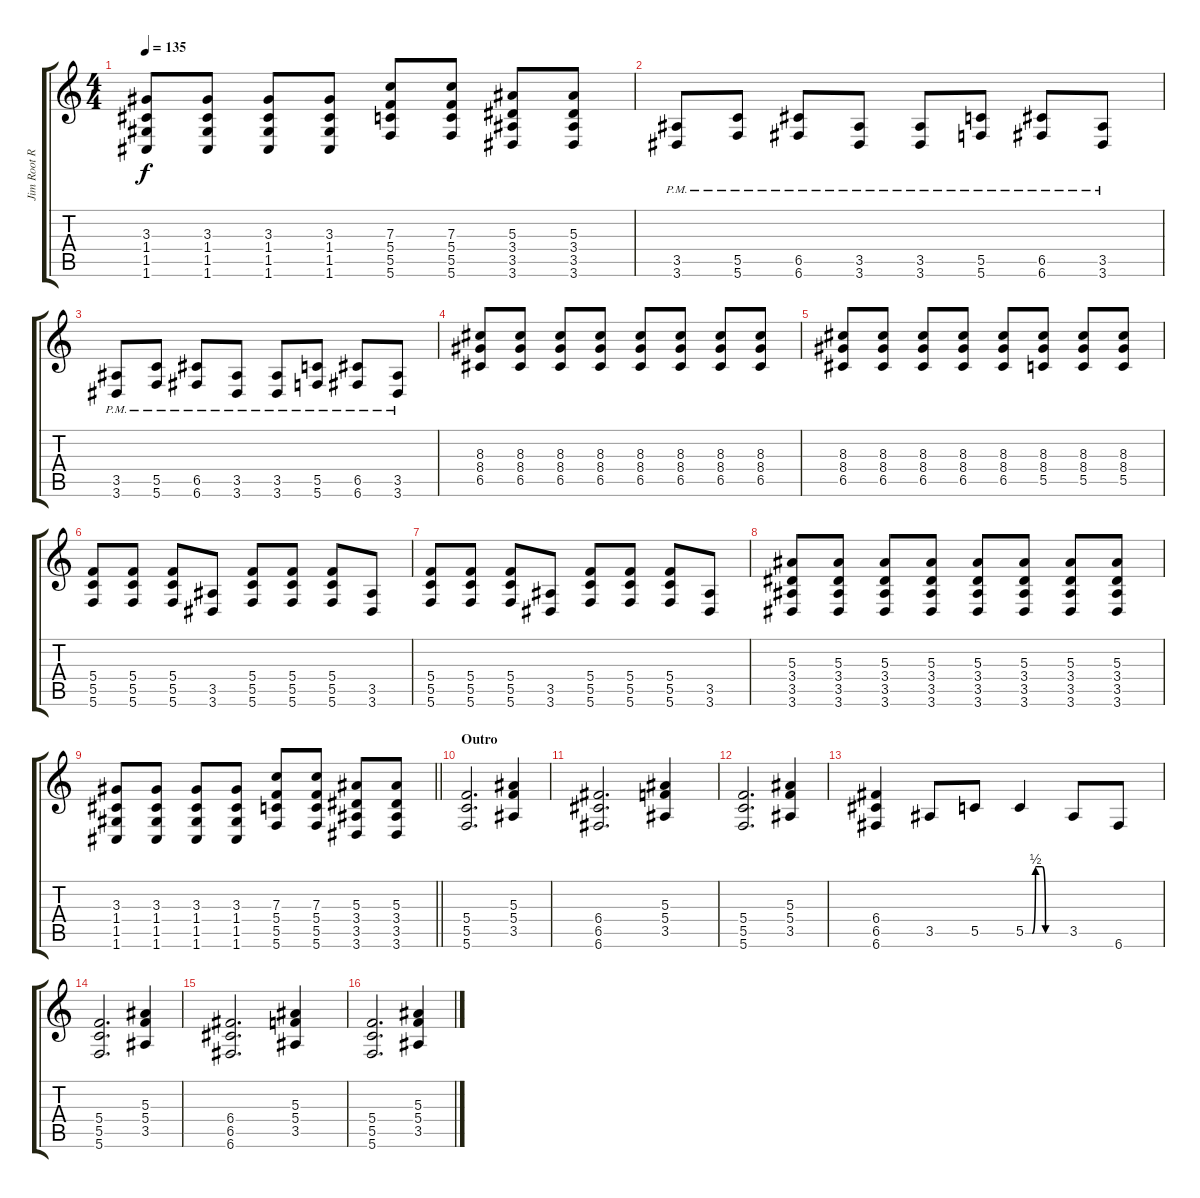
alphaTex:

\track ("Jim Root Rithm Guitar Guitar" "Jim Root R") {instrument distortionguitar}
\staff {score tabs}
\tuning (D4 A3 F3 C3 G2 C2) {hide}
\ts (4 4)
\tempo 135
\clef g2
\ks c
(3.3 1.4 1.5 1.6).8{dy f} (3.3 1.4 1.5 1.6).8 (3.3 1.4 1.5 1.6).8 (3.3 1.4 1.5 1.6).8 (7.3 5.4 5.5 5.6).8 (7.3 5.4 5.5 5.6).8 (5.3 3.4 3.5 3.6).8 (5.3 3.4 3.5 3.6).8 |
(3.5{pm} 3.6{pm}).8 (5.5{pm} 5.6{pm}).8 (6.5{pm} 6.6{pm}).8 (3.5{pm} 3.6{pm}).8 (3.5{pm} 3.6{pm}).8 (5.5{pm} 5.6{pm}).8 (6.5{pm} 6.6{pm}).8 (3.5{pm} 3.6{pm}).8 |
(3.5{pm} 3.6{pm}).8 (5.5{pm} 5.6{pm}).8 (6.5{pm} 6.6{pm}).8 (3.5{pm} 3.6{pm}).8 (3.5{pm} 3.6{pm}).8 (5.5{pm} 5.6{pm}).8 (6.5{pm} 6.6{pm}).8 (3.5{pm} 3.6{pm}).8 |
(8.3 8.4 6.5).8 (8.3 8.4 6.5).8 (8.3 8.4 6.5).8 (8.3 8.4 6.5).8 (8.3 8.4 6.5).8 (8.3 8.4 6.5).8 (8.3 8.4 6.5).8 (8.3 8.4 6.5).8 |
(8.3 8.4 6.5).8 (8.3 8.4 6.5).8 (8.3 8.4 6.5).8 (8.3 8.4 6.5).8 (8.3 8.4 6.5).8 (8.3 8.4 5.5).8 (8.3 8.4 5.5).8 (8.3 8.4 5.5).8 |
(5.4 5.5 5.6).8 (5.4 5.5 5.6).8 (5.4 5.5 5.6).8 (3.5 3.6).8 (5.4 5.5 5.6).8 (5.4 5.5 5.6).8 (5.4 5.5 5.6).8 (3.5 3.6).8 |
(5.4 5.5 5.6).8 (5.4 5.5 5.6).8 (5.4 5.5 5.6).8 (3.5 3.6).8 (5.4 5.5 5.6).8 (5.4 5.5 5.6).8 (5.4 5.5 5.6).8 (3.5 3.6).8 |
(5.3 3.4 3.5 3.6).8 (5.3 3.4 3.5 3.6).8 (5.3 3.4 3.5 3.6).8 (5.3 3.4 3.5 3.6).8 (5.3 3.4 3.5 3.6).8 (5.3 3.4 3.5 3.6).8 (5.3 3.4 3.5 3.6).8 (5.3 3.4 3.5 3.6).8 |
\barLineRight lightlight
(3.3 1.4 1.5 1.6).8 (3.3 1.4 1.5 1.6).8 (3.3 1.4 1.5 1.6).8 (3.3 1.4 1.5 1.6).8 (7.3 5.4 5.5 5.6).8 (7.3 5.4 5.5 5.6).8 (5.3 3.4 3.5 3.6).8 (5.3 3.4 3.5 3.6).8 |
\section ("" "Outro")
(5.4 5.5 5.6).2{d} (5.3 5.4 3.5).4 |
(6.4 6.5 6.6).2{d} (5.3 5.4 3.5).4 |
(5.4 5.5 5.6).2{d} (5.3 5.4 3.5).4 |
(6.4 6.5 6.6).4 3.5.8 5.5.8 5.5{be (custom 0 0 10 0 15 2 25 2 30 0 60 0)}.4 3.5.8 6.6.8 |
(5.4 5.5 5.6).2{d} (5.3 5.4 3.5).4 |
(6.4 6.5 6.6).2{d} (5.3 5.4 3.5).4 |
(5.4 5.5 5.6).2{d} (5.3 5.4 3.5).4
